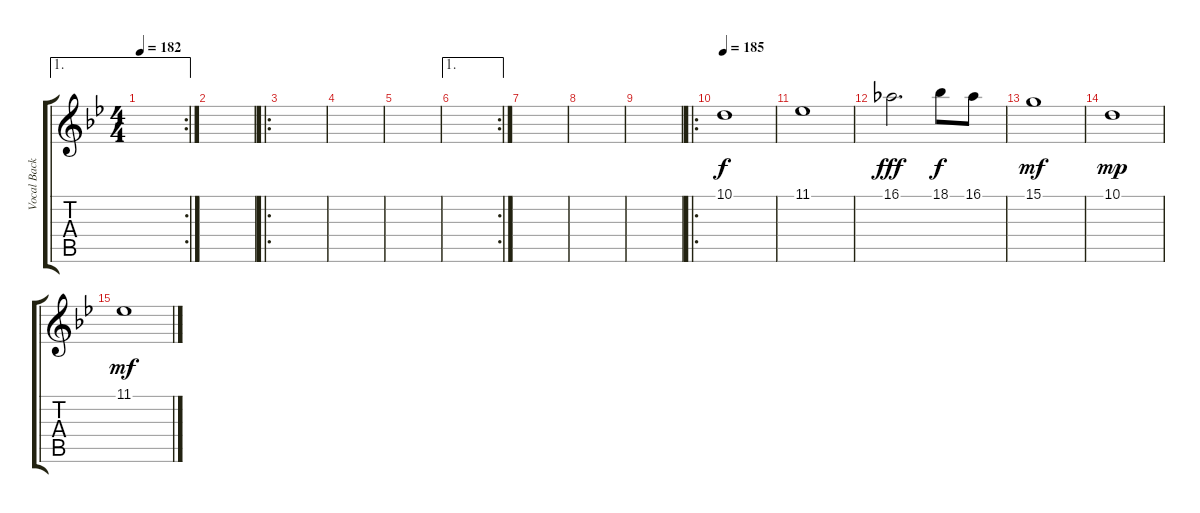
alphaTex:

\track ("Vocal Back" "Vocal Back") {instrument lead6voice}
\staff {score tabs}
\tuning (E4 B3 G3 D3 A2 E2) {hide}
\ae 1
\rc 2
\ts (4 4)
\tempo 182
\clef g2
\ks gminor
|
|
\ro
|
|
|
\ae 1
\rc 2
|
|
|
|
\ro
\tempo 185
10.1.1 |
11.1.1{dy f} |
16.1.2{d dy fff} 18.1.8{dy f} 16.1.8 |
15.1.1{dy mf} |
10.1.1{dy mp} |
11.1.1{dy mf}
